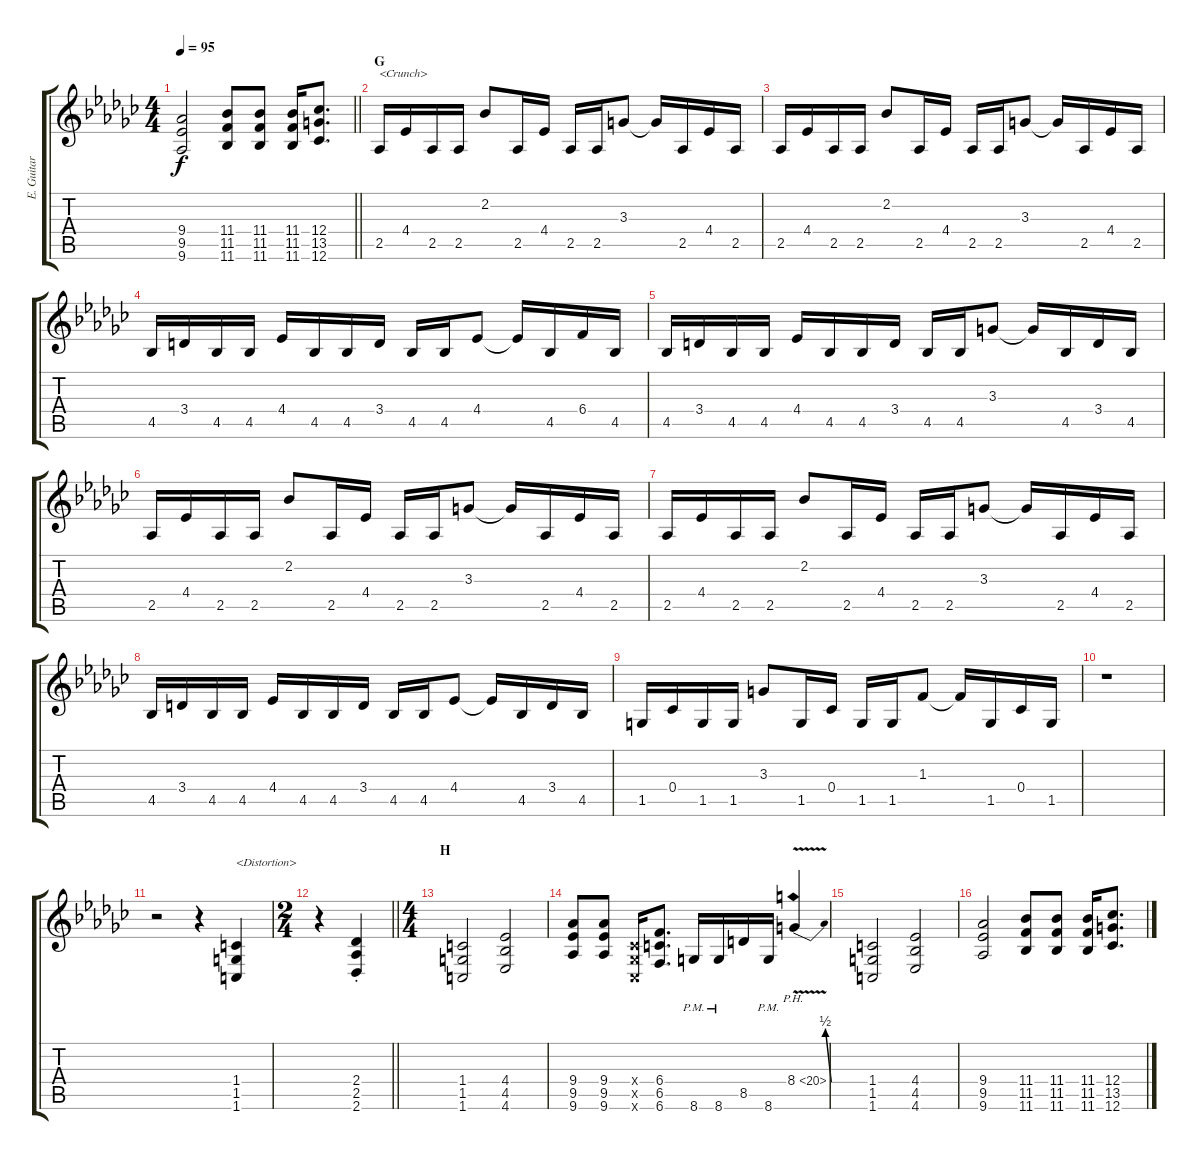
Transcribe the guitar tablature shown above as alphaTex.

\track ("E. Guitar II" "E. Guitar ") {instrument overdrivenguitar}
\staff {score tabs}
\tuning (Db4 Ab3 E3 B2 Gb2 B1) {hide}
\ts (4 4)
\tempo 95
\clef g2
\barLineRight lightlight
\ks gb
(9.4 9.5 9.6).2{dy f} (11.4 11.5 11.6).8 (11.4 11.5 11.6).8 (11.4 11.5 11.6).16 (12.4 13.5 12.6).8{d} |
\section ("" "G")
2.5.16{txt "<Crunch>"} 4.4.16 2.5.16 2.5.16 2.2.8 2.5.16 4.4.16 2.5.16 2.5.16 3.3.8 3.3{t}.16 2.5.16 4.4.16 2.5.16 |
2.5.16 4.4.16 2.5.16 2.5.16 2.2.8 2.5.16 4.4.16 2.5.16 2.5.16 3.3.8 3.3{t}.16 2.5.16 4.4.16 2.5.16 |
4.5.16 3.4.16 4.5.16 4.5.16 4.4.16 4.5.16 4.5.16 3.4.16 4.5.16 4.5.16 4.4.8 4.4{t}.16 4.5.16 6.4.16 4.5.16 |
4.5.16 3.4.16 4.5.16 4.5.16 4.4.16 4.5.16 4.5.16 3.4.16 4.5.16 4.5.16 3.3.8 3.3{t}.16 4.5.16 3.4.16 4.5.16 |
2.5.16 4.4.16 2.5.16 2.5.16 2.2.8 2.5.16 4.4.16 2.5.16 2.5.16 3.3.8 3.3{t}.16 2.5.16 4.4.16 2.5.16 |
2.5.16 4.4.16 2.5.16 2.5.16 2.2.8 2.5.16 4.4.16 2.5.16 2.5.16 3.3.8 3.3{t}.16 2.5.16 4.4.16 2.5.16 |
4.5.16 3.4.16 4.5.16 4.5.16 4.4.16 4.5.16 4.5.16 3.4.16 4.5.16 4.5.16 4.4.8 4.4{t}.16 4.5.16 3.4.16 4.5.16 |
1.5.16 0.4.16 1.5.16 1.5.16 3.3.8 1.5.16 0.4.16 1.5.16 1.5.16 1.3.8 1.3{t}.16 1.5.16 0.4.16 1.5.16 |
r.1 |
r.2 r.4 (1.4 1.5 1.6).4{txt "<Distortion>"} |
\ts (2 4)
\barLineRight lightlight
r.4 (2.4{st} 2.5{st} 2.6{st}).4 |
\ts (4 4)
\section ("" "H")
(1.4 1.5 1.6).2 (4.4 4.5 4.6).2 |
(9.4 9.5 9.6).8 (9.4 9.5 9.6).8 (0.4{x} 0.5{x} 0.6{x}).16 (6.4 6.5 6.6).8{d} 8.6{pm}.16 8.6{pm}.16 8.5.16 8.6{pm}.16 8.4{be (bend 0 0 60 2) ph 12 v}.4 |
(1.4 1.5 1.6).2 (4.4 4.5 4.6).2 |
(9.4 9.5 9.6).2 (11.4 11.5 11.6).8 (11.4 11.5 11.6).8 (11.4 11.5 11.6).16 (12.4 13.5 12.6).8{d}
